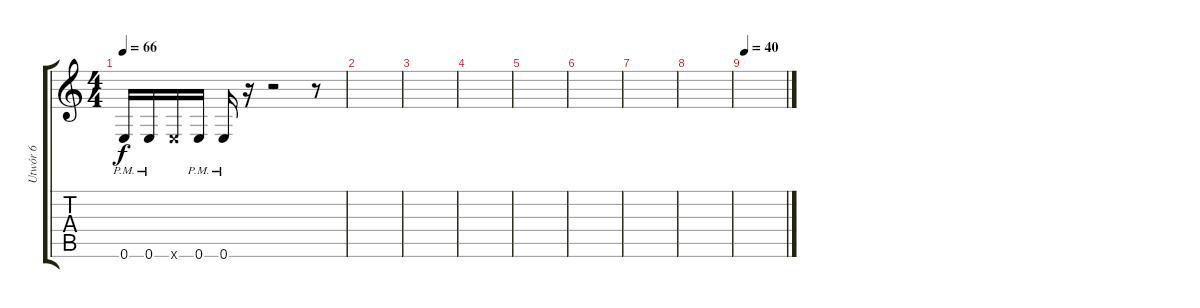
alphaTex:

\track ("Utwór 6" "Utwór 6") {instrument distortionguitar}
\staff {score tabs}
\tuning (E4 B3 G3 D3 A2 E2) {hide}
\ts (4 4)
\tempo 66
\clef g2
\ks c
0.6{pm}.16{dy f} 0.6{pm}.16 0.6{x}.16 0.6{pm}.16 0.6{pm}.16 r.16 r.2 r.8 |
|
|
|
|
|
|
|
\tempo 40
